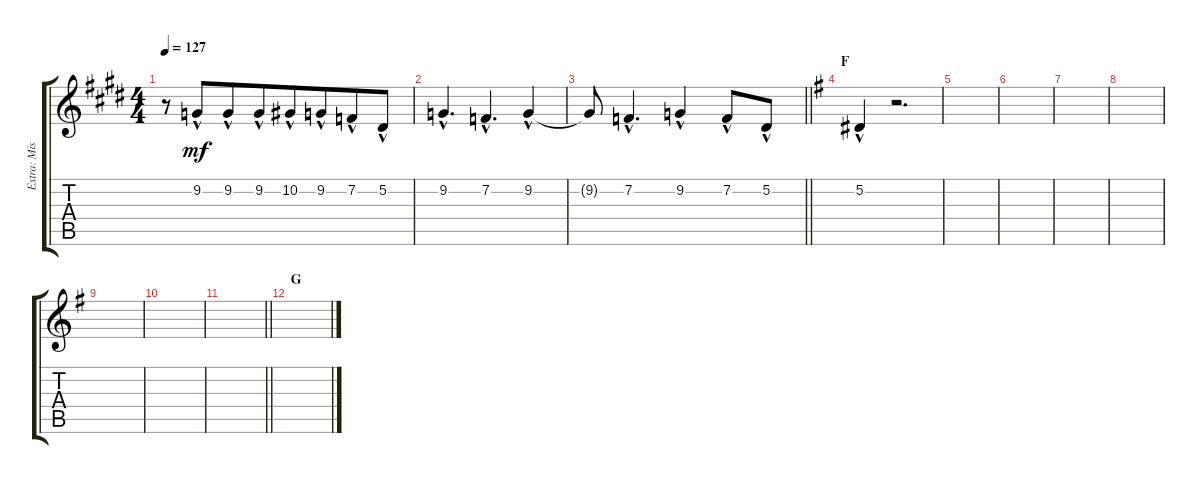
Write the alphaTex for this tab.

\track ("Extra: Misc" "Extra: Mis") {instrument pad4choir}
\staff {score tabs}
\tuning (Eb4 Bb3 Gb3 Db3 Ab2 Eb2) {hide}
\ts (4 4)
\tempo 127
\clef g2
\ks e
r.8{dy mf} 9.2{hac}.8{beam merge} 9.2{hac}.8 9.2{hac}.8{beam merge} 10.2{hac}.8 9.2{hac}.8{beam merge} 7.2{hac}.8 5.2{hac}.8 |
9.2{hac}.4{d} 7.2{hac}.4{d} 9.2{hac}.4 |
\barLineRight lightlight
9.2{t}.8 7.2{hac}.4{d} 9.2{hac}.4 7.2{hac}.8 5.2{hac}.8 |
\section ("" "F")
\ks g
5.2{hac}.4 r.2{d} |
|
|
|
|
|
|
\barLineRight lightlight
|
\section ("" "G")
